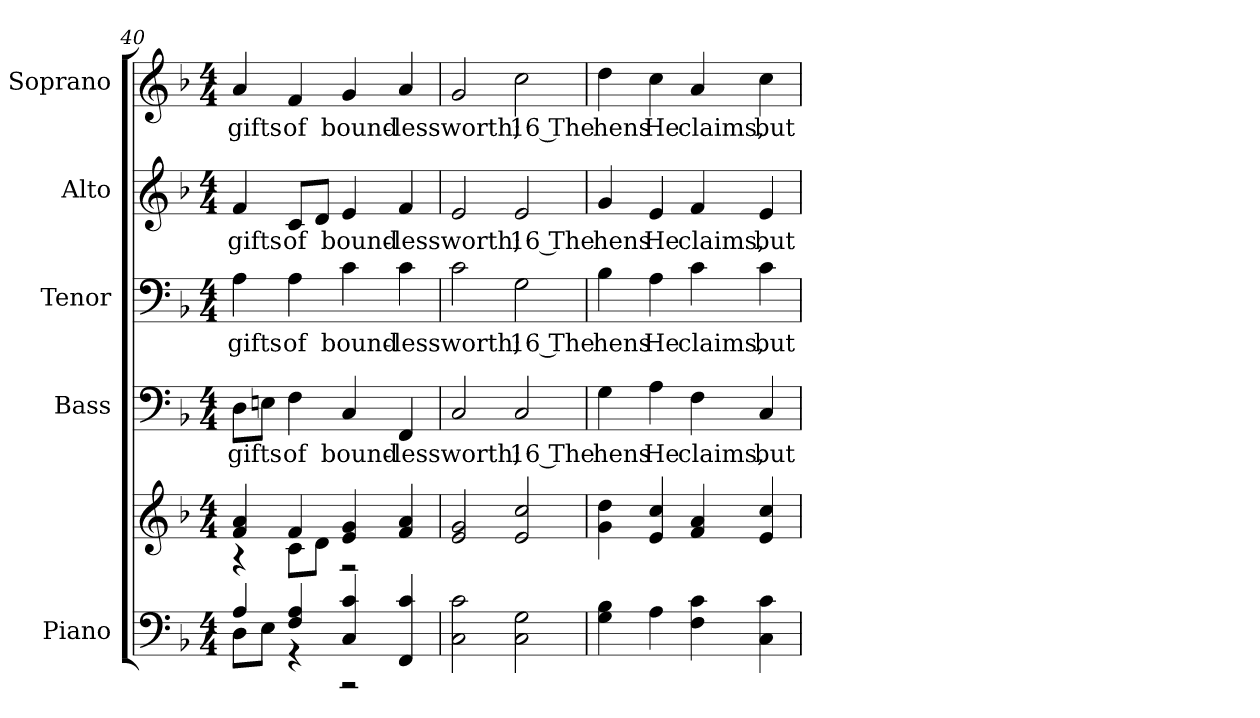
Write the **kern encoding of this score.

**kern	**kern	**kern	**text	**kern	**text	**kern	**text	**kern	**text
*part5	*part5	*part4	*part4	*part3	*part3	*part2	*part2	*part1	*part1
*staff6	*staff5	*staff4	*staff4	*staff3	*staff3	*staff2	*staff2	*staff1	*staff1
*I"Piano	*	*I"Bass	*	*I"Tenor	*	*I"Alto	*	*I"Soprano	*
*I'Pno.	*	*I'B.	*	*I'T.	*	*I'A.	*	*I'S.	*
*clefF4	*clefG2	*clefF4	*	*clefF4	*	*clefG2	*	*clefG2	*
*k[b-]	*k[b-]	*k[b-]	*	*k[b-]	*	*k[b-]	*	*k[b-]	*
*F:	*F:	*F:	*	*F:	*	*F:	*	*F:	*
*M4/4	*M4/4	*M4/4	*	*M4/4	*	*M4/4	*	*M4/4	*
=40	=40	=40	=40	=40	=40	=40	=40	=40	=40
*^	*^	*	*	*	*	*	*	*	*
!	!	!	!	!	!LO:LY:b:color=#000000	!	!	!	!	!	!
!	!	!	!	!	!	!	!LO:LY:b:color=#000000	!	!	!	!
!	!	!	!	!	!	!	!	!	!LO:LY:b:color=#000000	!	!
!	!	!	!	!	!	!	!	!	!	!	!LO:LY:b:color=#000000
4Ai/	8Di\L	4fi/ 4ai	4r	8Di\L	gifts	4Ai\	gifts	4fi/	gifts	4ai/	gifts
.	8Ei\J	.	.	8Eni\J	.	.	.	.	.	.	.
!	!	!	!	!	!LO:LY:b:color=#000000	!	!	!	!	!	!
!	!	!	!	!	!	!	!LO:LY:b:color=#000000	!	!	!	!
!	!	!	!	!	!	!	!	!	!LO:LY:b:color=#000000	!	!
!	!	!	!	!	!	!	!	!	!	!	!LO:LY:b:color=#000000
4Fi/ 4Ai	4r	4fi/	8ci\L	4Fi\	of	4Ai\	of	8ci/L	of	4fi/	of
.	.	.	8di\J	.	.	.	.	8di/J	.	.	.
!	!	!	!	!	!LO:LY:b:color=#000000	!	!	!	!	!	!
!	!	!	!	!	!	!	!LO:LY:b:color=#000000	!	!	!	!
!	!	!	!	!	!	!	!	!	!LO:LY:b:color=#000000	!	!
!	!	!	!	!	!	!	!	!	!	!	!LO:LY:b:color=#000000
4Ci/ 4ci	2r	4ei/ 4gi	2r	4Ci/	bound-	4ci\	bound-	4ei/	bound-	4gi/	bound-
!	!	!	!	!	!LO:LY:b:color=#000000	!	!	!	!	!	!
!	!	!	!	!	!	!	!LO:LY:b:color=#000000	!	!	!	!
!	!	!	!	!	!	!	!	!	!LO:LY:b:color=#000000	!	!
!	!	!	!	!	!	!	!	!	!	!	!LO:LY:b:color=#000000
4FFi/ 4ci	.	4fi/ 4ai	.	4FFi/	-less	4ci\	-less	4fi/	-less	4ai/	-less
*v	*v	*	*	*	*	*	*	*	*	*	*
*	*v	*v	*	*	*	*	*	*	*	*
!!LO:PB:g=z
=41	=41	=41	=41	=41	=41	=41	=41	=41	=41
!	!	!	!LO:LY:b:color=#000000	!	!	!	!	!	!
!	!	!	!	!	!LO:LY:b:color=#000000	!	!	!	!
!	!	!	!	!	!	!	!LO:LY:b:color=#000000	!	!
!	!	!	!	!	!	!	!	!	!LO:LY:b:color=#000000
2Ci\ 2ci	2ei/ 2gi	2Ci/	worth;	2ci\	worth;	2ei/	worth;	2gi/	worth;
!	!	!	!LO:LY:b:color=#000000	!	!	!	!	!	!
!	!	!	!	!	!LO:LY:b:color=#000000	!	!	!	!
!	!	!	!	!	!	!	!LO:LY:b:color=#000000	!	!
!	!	!	!	!	!	!	!	!	!LO:LY:b:color=#000000
2Ci\ 2Gi	2ei/ 2cci	2Ci/	16 The	2Gi\	16 The	2ei/	16 The	2cci\	16 The
=42	=42	=42	=42	=42	=42	=42	=42	=42	=42
!	!	!	!LO:LY:b:color=#000000	!	!	!	!	!	!
!	!	!	!	!	!LO:LY:b:color=#000000	!	!	!	!
!	!	!	!	!	!	!	!LO:LY:b:color=#000000	!	!
!	!	!	!	!	!	!	!	!	!LO:LY:b:color=#000000
4Gi\ 4B-i	4gi\ 4ddi	4Gi\	hens	4B-i\	hens	4gi/	hens	4ddi\	hens
!	!	!	!LO:LY:b:color=#000000	!	!	!	!	!	!
!	!	!	!	!	!LO:LY:b:color=#000000	!	!	!	!
!	!	!	!	!	!	!	!LO:LY:b:color=#000000	!	!
!	!	!	!	!	!	!	!	!	!LO:LY:b:color=#000000
4Ai\	4ei/ 4cci	4Ai\	He	4Ai\	He	4ei/	He	4cci\	He
!	!	!	!LO:LY:b:color=#000000	!	!	!	!	!	!
!	!	!	!	!	!LO:LY:b:color=#000000	!	!	!	!
!	!	!	!	!	!	!	!LO:LY:b:color=#000000	!	!
!	!	!	!	!	!	!	!	!	!LO:LY:b:color=#000000
4Fi\ 4ci	4fi/ 4ai	4Fi\	claims,	4ci\	claims,	4fi/	claims,	4ai/	claims,
!	!	!	!LO:LY:b:color=#000000	!	!	!	!	!	!
!	!	!	!	!	!LO:LY:b:color=#000000	!	!	!	!
!	!	!	!	!	!	!	!LO:LY:b:color=#000000	!	!
!	!	!	!	!	!	!	!	!	!LO:LY:b:color=#000000
4Ci\ 4ci	4ei/ 4cci	4Ci/	but	4ci\	but	4ei/	but	4cci\	but
=	=	=	=	=	=	=	=	=	=
*-	*-	*-	*-	*-	*-	*-	*-	*-	*-
